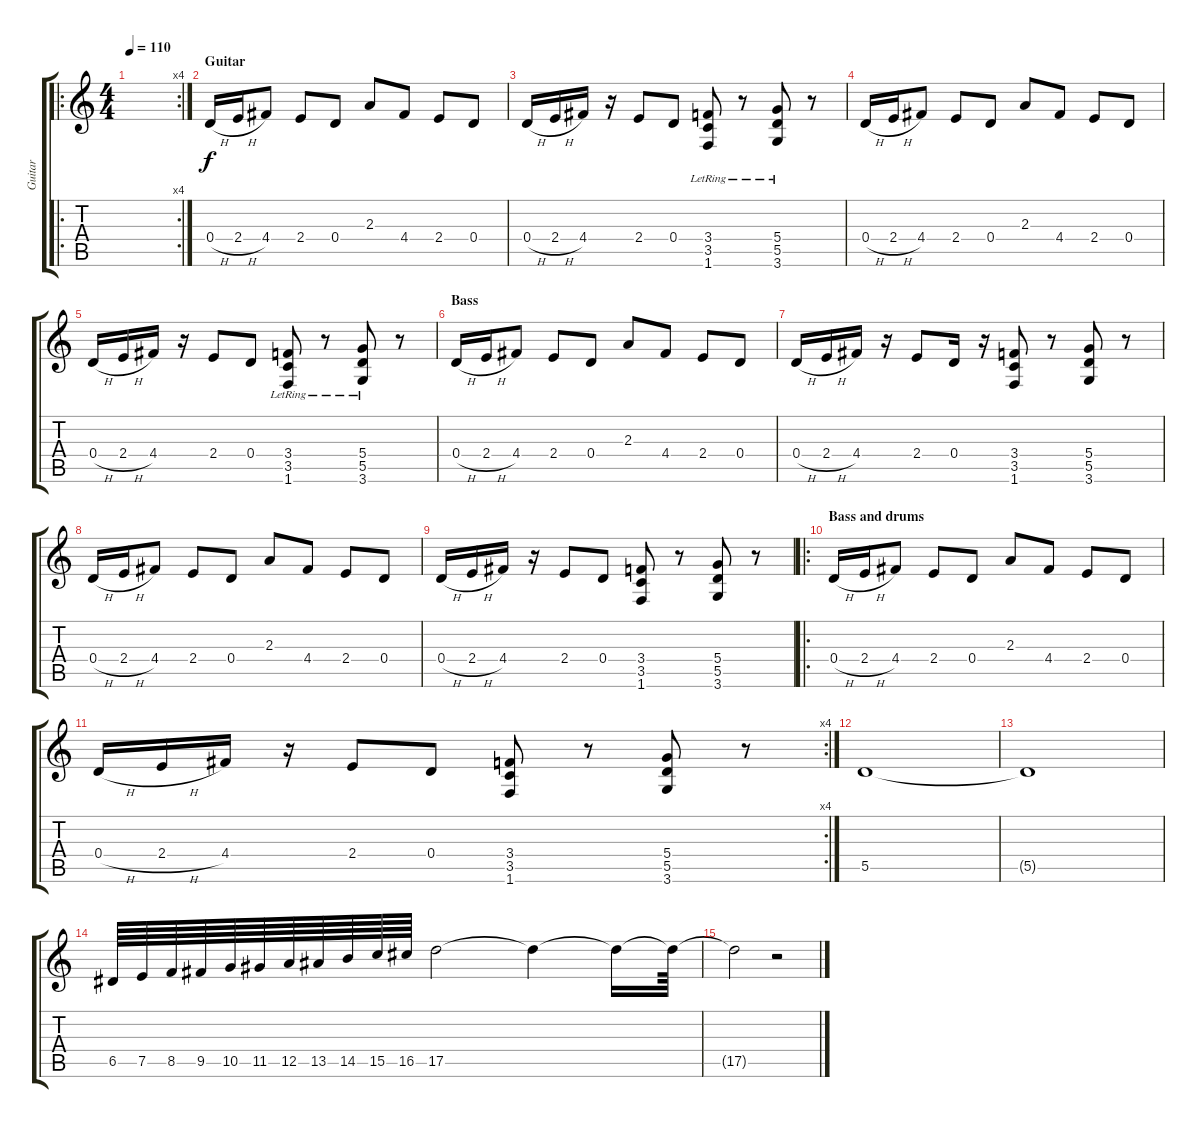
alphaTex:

\track ("Guitar" "Guitar") {instrument electricguitarjazz}
\staff {score tabs}
\tuning (E4 B3 G3 D3 A2 E2) {hide}
\ro
\rc 4
\ts (4 4)
\tempo 110
\clef g2
\ks c
|
\section ("" "Guitar")
0.4{h}.16 2.4{h}.16 4.4.8 2.4.8 0.4.8 2.3.8 4.4.8 2.4.8 0.4.8 |
0.4{h}.16 2.4{h}.16 4.4.16 r.16 2.4.8 0.4.8 (3.4{lr} 3.5{lr} 1.6{lr}).8{instrument distortionguitar} r.8 (5.4{lr} 5.5{lr} 3.6{lr}).8 r.8 |
0.4{h}.16{instrument electricguitarjazz} 2.4{h}.16 4.4.8 2.4.8 0.4.8 2.3.8 4.4.8 2.4.8 0.4.8 |
0.4{h}.16 2.4{h}.16 4.4.16 r.16 2.4.8 0.4.8 (3.4{lr} 3.5{lr} 1.6{lr}).8{instrument distortionguitar} r.8 (5.4{lr} 5.5{lr} 3.6{lr}).8 r.8 |
\section ("" "Bass")
0.4{h}.16{instrument electricguitarjazz} 2.4{h}.16 4.4.8 2.4.8 0.4.8 2.3.8 4.4.8 2.4.8 0.4.8 |
0.4{h}.16 2.4{h}.16 4.4.16 r.16 2.4.8 0.4.16 r.16 (3.4 3.5 1.6).8{instrument distortionguitar} r.8 (5.4 5.5 3.6).8 r.8 |
0.4{h}.16{instrument electricguitarjazz} 2.4{h}.16 4.4.8 2.4.8 0.4.8 2.3.8 4.4.8 2.4.8 0.4.8 |
0.4{h}.16 2.4{h}.16 4.4.16 r.16 2.4.8 0.4.8 (3.4 3.5 1.6).8{instrument distortionguitar} r.8 (5.4 5.5 3.6).8 r.8 |
\ro
\section ("" "Bass and drums ")
0.4{h}.16{instrument electricguitarjazz} 2.4{h}.16 4.4.8 2.4.8 0.4.8 2.3.8 4.4.8 2.4.8 0.4.8 |
\rc 4
0.4{h}.16 2.4{h}.16 4.4.16 r.16 2.4.8 0.4.8 (3.4 3.5 1.6).8{instrument distortionguitar} r.8 (5.4 5.5 3.6).8 r.8 |
5.5.1{instrument electricguitarjazz} |
5.5{t}.1 |
6.5.64{volume 16} 7.5.64 8.5.64 9.5.64 10.5.64 11.5.64 12.5.64 13.5.64 14.5.64 15.5.64 16.5.64 17.5.2 17.5{t}.4 17.5{t}.16 17.5{t}.64 |
17.5{t}.2{volume 8} r.2
